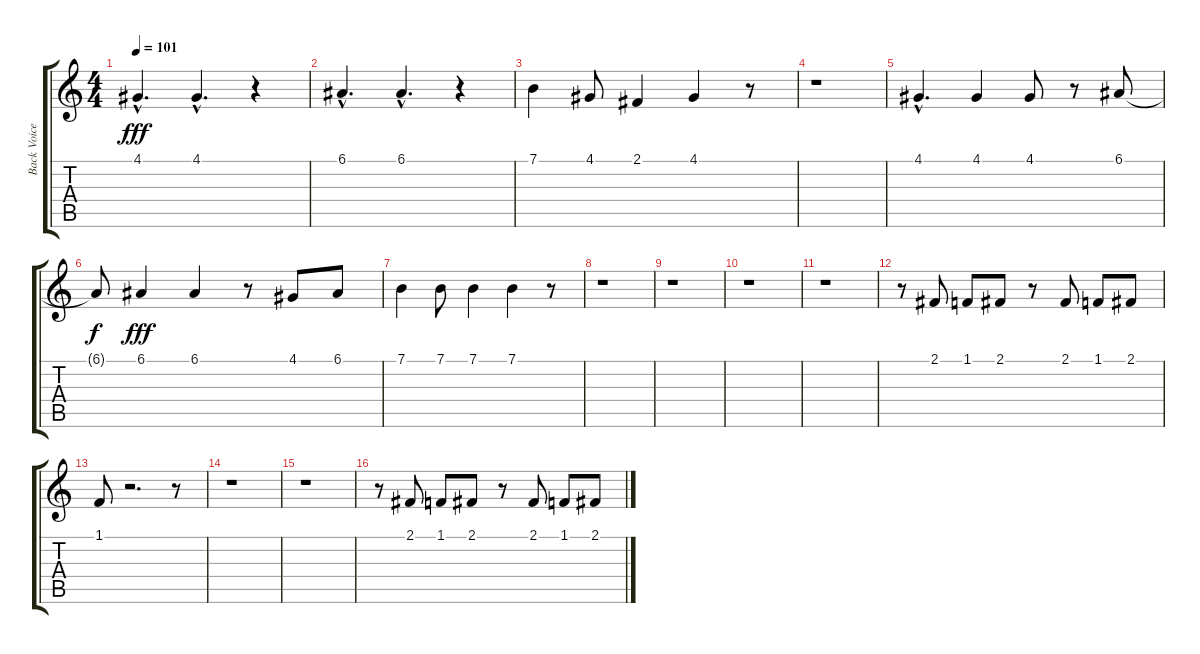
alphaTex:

\track ("Back Voice" "Back Voice") {instrument brightacousticpiano}
\staff {score tabs}
\tuning (E4 B3 G3 D3 A2 E2) {hide}
\ts (4 4)
\tempo 101
\clef g2
\ks c
4.1{hac}.4{d dy fff} 4.1{hac}.4{d} r.4 |
6.1{hac}.4{d} 6.1{hac}.4{d} r.4 |
7.1.4 4.1.8 2.1.4 4.1.4 r.8 |
r.1 |
4.1{hac}.4{d} 4.1.4 4.1.8 r.8 6.1.8 |
6.1{t}.8{dy f} 6.1.4{dy fff} 6.1.4 r.8 4.1.8 6.1.8 |
7.1.4 7.1.8 7.1.4 7.1.4 r.8 |
r.1 |
r.1 |
r.1 |
r.1 |
r.8 2.1.8 1.1.8 2.1.8 r.8 2.1.8 1.1.8 2.1.8 |
1.1.8 r.2{d} r.8 |
r.1 |
r.1 |
r.8 2.1.8 1.1.8 2.1.8 r.8 2.1.8 1.1.8 2.1.8
